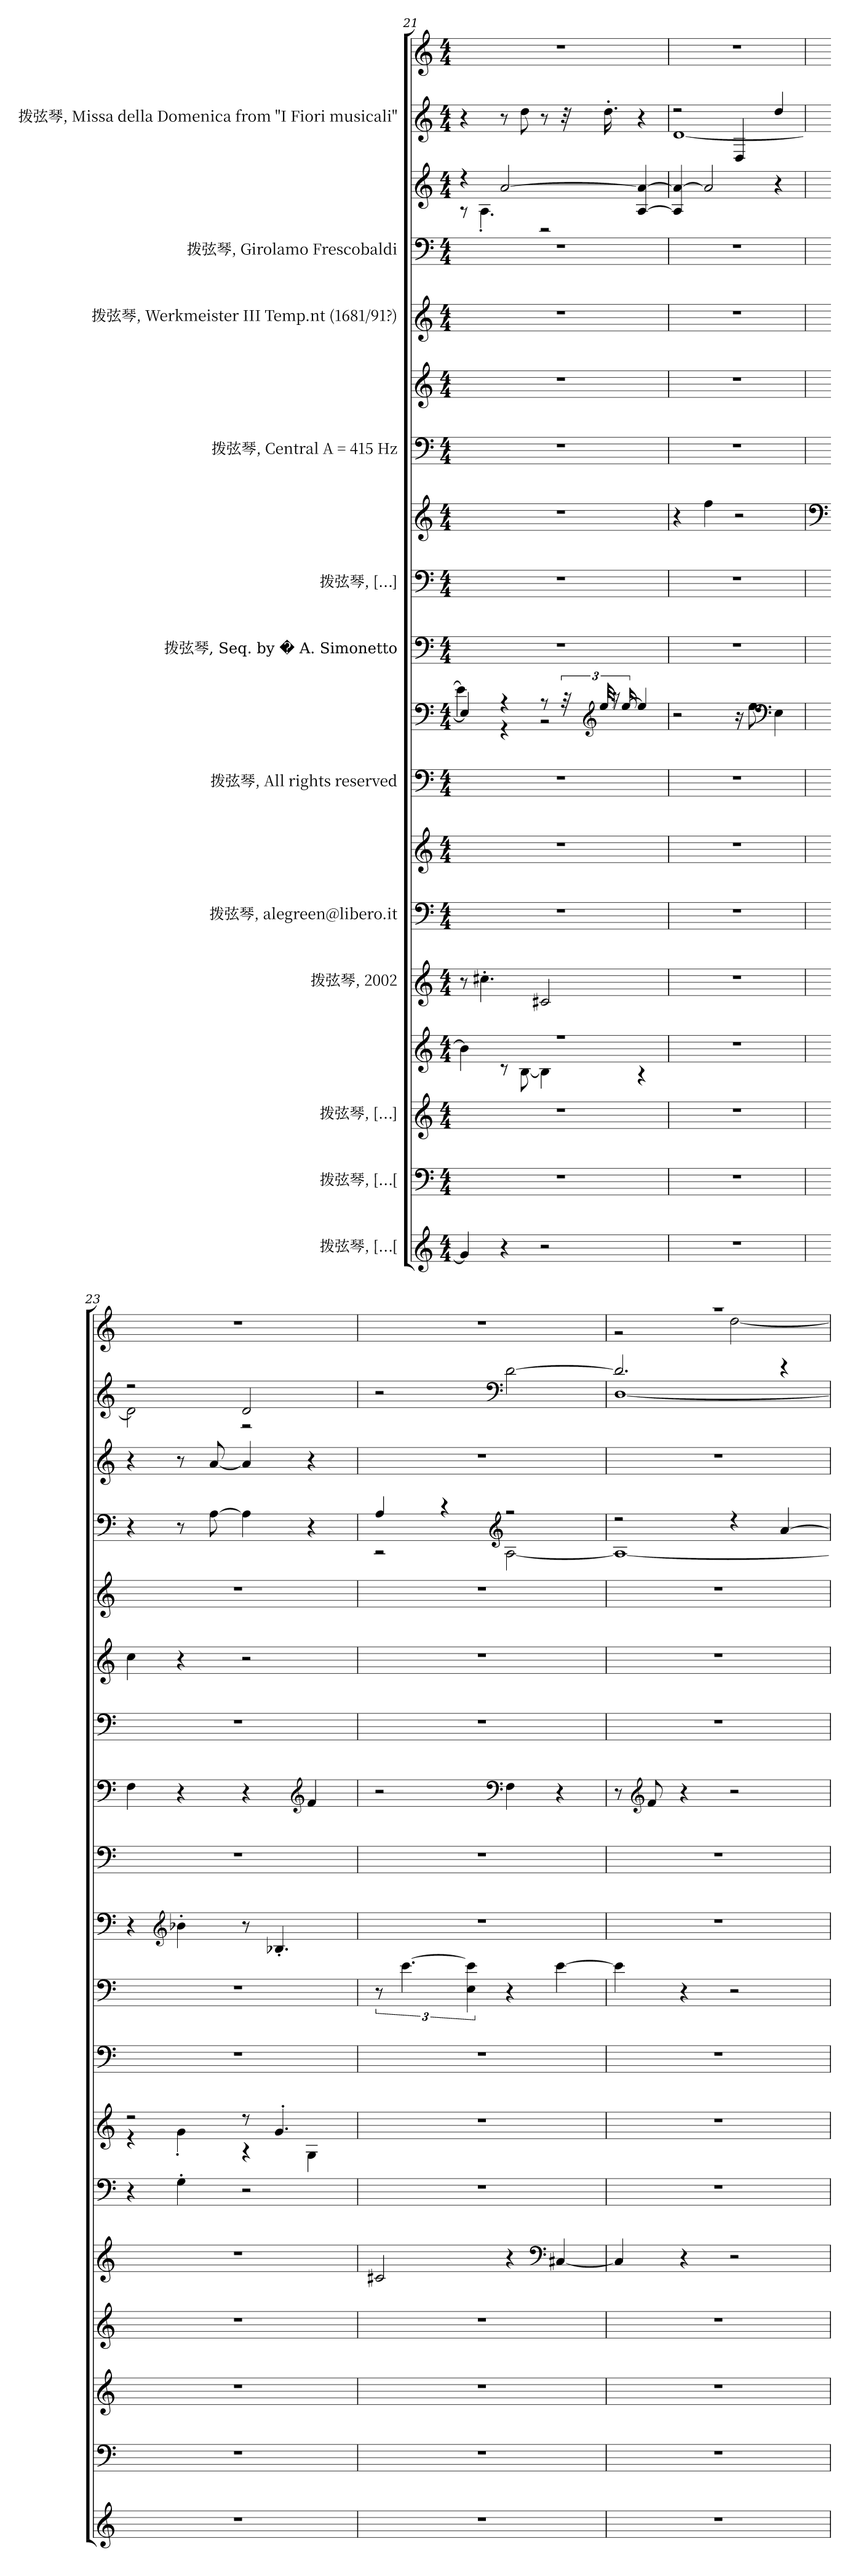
**kern	**kern	**kern	**kern	**kern	**kern	**kern	**kern	**kern	**kern	**kern	**kern	**kern	**kern	**kern	**kern	**kern	**kern	**kern
*part12	*part11	*part10	*part10	*part9	*part8	*part8	*part7	*part7	*part6	*part5	*part5	*part4	*part4	*part3	*part2	*part2	*part1	*part1
*staff19	*staff18	*staff17	*staff16	*staff15	*staff14	*staff13	*staff12	*staff11	*staff10	*staff9	*staff8	*staff7	*staff6	*staff5	*staff4	*staff3	*staff2	*staff1
*I"拨弦琴, [...[	*I"拨弦琴, [...[	*I"拨弦琴, [...]	*	*I"拨弦琴, 2002	*I"拨弦琴, alegreen@libero.it	*	*I"拨弦琴, All rights reserved	*	*I"拨弦琴, Seq. by � A. Simonetto	*I"拨弦琴, [...]	*	*I"拨弦琴, Central A = 415 Hz	*	*I"拨弦琴, Werkmeister III Temp.nt (1681/91?)	*I"拨弦琴, Girolamo Frescobaldi	*	*I"拨弦琴, Missa della Domenica from &quot;I Fiori musicali&quot;	*
*clefG2	*clefF4	*clefG2	*clefG2	*clefG2	*clefF4	*clefG2	*clefF4	*clefF4	*clefF4	*clefF4	*clefG2	*clefF4	*clefG2	*clefG2	*clefF4	*clefG2	*clefG2	*clefG2
*k[]	*k[]	*k[]	*k[]	*k[]	*k[]	*k[]	*k[]	*k[]	*k[]	*k[]	*k[]	*k[]	*k[]	*k[]	*k[]	*k[]	*k[]	*k[]
*M4/4	*M4/4	*M4/4	*M4/4	*M4/4	*M4/4	*M4/4	*M4/4	*M4/4	*M4/4	*M4/4	*M4/4	*M4/4	*M4/4	*M4/4	*M4/4	*M4/4	*M4/4	*M4/4
=21	=21	=21	=21	=21	=21	=21	=21	=21	=21	=21	=21	=21	=21	=21	=21	=21	=21	=21
*	*	*	*^	*	*	*	*	*^	*	*	*	*	*	*	*	*^	*	*
4g#/]	1r	1r	1r	4b\]	8r	1r	1r	1r	4E/]	4e\]	1r	1r	1r	1r	1r	1r	1r	4r	8r	4r	1r
.	.	.	.	.	4.cc#X'\	.	.	.	.	.	.	.	.	.	.	.	.	.	4.A'\	.	.
4r	.	.	.	8r	.	.	.	.	4r	4r	.	.	.	.	.	.	.	[2a/	.	8r	.
.	.	.	.	[8B\	.	.	.	.	.	.	.	.	.	.	.	.	.	.	.	8dd\	.
2r	.	.	.	4B\]	2c#X/	.	.	.	8r	2r	.	.	.	.	.	.	.	.	2r	8r	.
.	.	.	.	.	.	.	.	.	48r	.	.	.	.	.	.	.	.	.	.	32r	.
*	*	*	*	*	*	*	*	*	*clefG2	*	*	*	*	*	*	*	*	*	*	*	*
.	.	.	.	.	.	.	.	.	48ee/	.	.	.	.	.	.	.	.	.	.	.	.
.	.	.	.	.	.	.	.	.	.	.	.	.	.	.	.	.	.	.	.	16.dd'\	.
.	.	.	.	.	.	.	.	.	24r	.	.	.	.	.	.	.	.	.	.	.	.
.	.	.	.	.	.	.	.	.	[24ee/	.	.	.	.	.	.	.	.	.	.	.	.
.	.	.	.	4r	.	.	.	.	4ee/]	.	.	.	.	.	.	.	.	[4A/ 4a/_	.	4r	.
*	*	*	*v	*v	*	*	*	*	*v	*v	*	*	*	*	*	*	*	*v	*v	*	*
=22	=22	=22	=22	=22	=22	=22	=22	=22	=22	=22	=22	=22	=22	=22	=22	=22	=22	=22
*	*	*	*	*	*	*	*	*	*	*	*	*	*	*	*	*	*^	*
1r	1r	1r	1r	1r	1r	1r	1r	2r	1r	1r	4r	1r	1r	1r	1r	4A/] 4a/_	2r	[1d	1r
.	.	.	.	.	.	.	.	.	.	.	4ff\	.	.	.	.	2a/]	.	.	.
.	.	.	.	.	.	.	.	16r	.	.	2r	.	.	.	.	.	4D/	.	.
.	.	.	.	.	.	.	.	8.ee\	.	.	.	.	.	.	.	.	.	.	.
*	*	*	*	*	*	*	*	*clefF4	*	*	*	*	*	*	*	*	*	*	*
.	.	.	.	.	.	.	.	4E\	.	.	.	.	.	.	.	4r	4dd/	.	.
!!LO:PB:g=z
=23	=23	=23	=23	=23	=23	=23	=23	=23	=23	=23	=23	=23	=23	=23	=23	=23	=23	=23	=23
*	*	*	*	*	*	*	*	*	*	*	*clefF4	*	*	*	*	*	*	*	*
*	*	*	*	*	*	*^	*	*	*	*	*	*	*	*	*	*	*	*	*
1r	1r	1r	1r	1r	4r	2r	4r	1r	1r	4r	1r	4F\	1r	4cc\	1r	4r	4r	2r	2d\]	1r
*	*	*	*	*	*	*	*	*	*	*clefG2	*	*	*	*	*	*	*	*	*	*
.	.	.	.	.	4G'\	.	4g'\	.	.	4b-X'\	.	4r	.	4r	.	8r	8r	.	.	.
.	.	.	.	.	.	.	.	.	.	.	.	.	.	.	.	[8A\	[8a/	.	.	.
.	.	.	.	.	2r	8r	4r	.	.	8r	.	4r	.	2r	.	4A\]	4a/]	2d/	2r	.
.	.	.	.	.	.	4.g'/	.	.	.	4.B-X'/	.	.	.	.	.	.	.	.	.	.
*	*	*	*	*	*	*	*	*	*	*	*	*clefG2	*	*	*	*	*	*	*	*
.	.	.	.	.	.	.	4G\	.	.	.	.	4f/	.	.	.	4r	4r	.	.	.
*	*	*	*	*	*	*v	*v	*	*	*	*	*	*	*	*	*	*	*v	*v	*
=24	=24	=24	=24	=24	=24	=24	=24	=24	=24	=24	=24	=24	=24	=24	=24	=24	=24	=24
*	*	*	*	*	*	*	*	*	*	*	*	*	*	*	*^	*	*	*
1r	1r	1r	1r	2c#X/	1r	1r	1r	12r	1r	1r	2r	1r	1r	1r	4A/	2r	1r	2r	1r
.	.	.	.	.	.	.	.	[6.e\	.	.	.	.	.	.	.	.	.	.	.
.	.	.	.	.	.	.	.	.	.	.	.	.	.	.	4r	.	.	.	.
.	.	.	.	.	.	.	.	6E\ 6e\]	.	.	.	.	.	.	.	.	.	.	.
*	*	*	*	*	*	*	*	*	*	*	*clefF4	*	*	*	*clefG2	*	*	*clefF4	*
.	.	.	.	4r	.	.	.	4r	.	.	4F\	.	.	.	2r	[2A\	.	[2d\	.
*	*	*	*	*clefF4	*	*	*	*	*	*	*	*	*	*	*	*	*	*	*
.	.	.	.	[4C#X/	.	.	.	[4e\	.	.	4r	.	.	.	.	.	.	.	.
=25	=25	=25	=25	=25	=25	=25	=25	=25	=25	=25	=25	=25	=25	=25	=25	=25	=25	=25	=25
*	*	*	*	*	*	*	*	*	*	*	*	*	*	*	*	*	*	*^	*^
1r	1r	1r	1r	4C#/]	1r	1r	1r	4e\]	1r	1r	8r	1r	1r	1r	2r	1A_	1r	2.d/]	[1D	1r	2r
*	*	*	*	*	*	*	*	*	*	*	*clefG2	*	*	*	*	*	*	*	*	*	*
.	.	.	.	.	.	.	.	.	.	.	8f/	.	.	.	.	.	.	.	.	.	.
.	.	.	.	4r	.	.	.	4r	.	.	4r	.	.	.	.	.	.	.	.	.	.
.	.	.	.	2r	.	.	.	2r	.	.	2r	.	.	.	4r	.	.	.	.	.	[2dd\
.	.	.	.	.	.	.	.	.	.	.	.	.	.	.	[4a/	.	.	4r	.	.	.
*	*	*	*	*	*	*	*	*	*	*	*	*	*	*	*	*	*	*v	*v	*	*
*	*	*	*	*	*	*	*	*	*	*	*	*	*	*	*v	*v	*	*	*v	*v
=	=	=	=	=	=	=	=	=	=	=	=	=	=	=	=	=	=	=
*-	*-	*-	*-	*-	*-	*-	*-	*-	*-	*-	*-	*-	*-	*-	*-	*-	*-	*-
